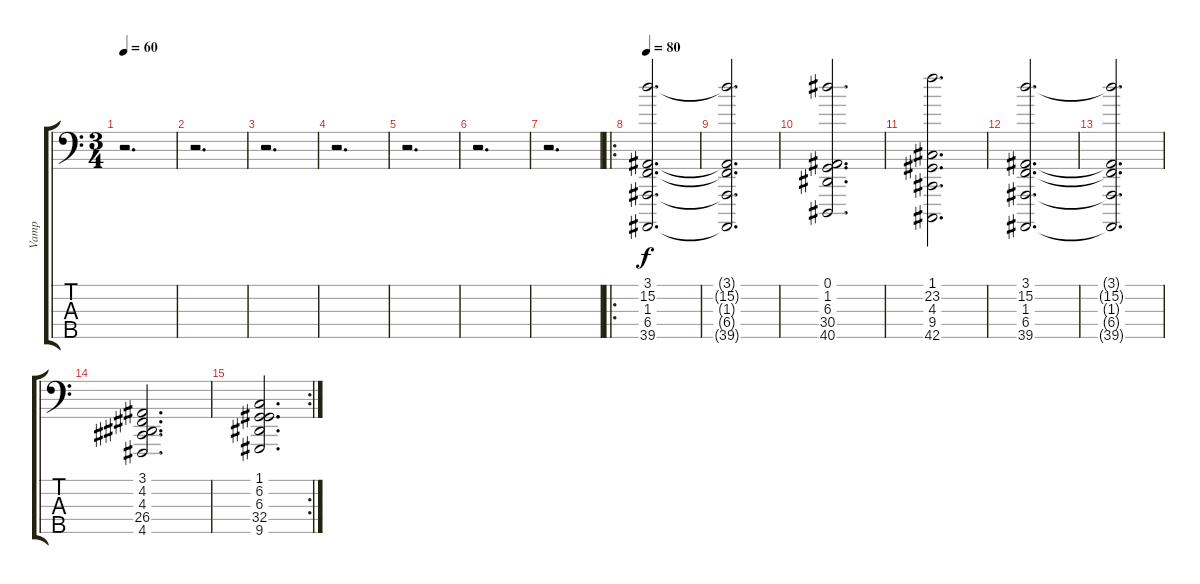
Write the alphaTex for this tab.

\track ("Vamp" "Vamp") {instrument churchorgan}
\staff {score tabs}
\tuning (G2 D1 A1 E0 B-1) {hide}
\ts (3 4)
\tempo 60
\clef f4
\ks c
r.2{d dy f} |
r.2{d} |
r.2{d} |
r.2{d} |
r.2{d} |
r.2{d} |
r.2{d} |
\ro
\tempo 80
(3.1 15.2 1.3 6.4 39.5).2{d} |
(3.1{t} 15.2{t} 1.3{t} 6.4{t} 39.5{t}).2{d} |
(0.1 1.2 6.3 30.4 40.5).2{d} |
(1.1 23.2 4.3 9.4 42.5).2{d} |
(3.1 15.2 1.3 6.4 39.5).2{d} |
(3.1{t} 15.2{t} 1.3{t} 6.4{t} 39.5{t}).2{d} |
(3.1 4.2 4.3 26.4 4.5).2{d} |
\rc 2
(1.1 6.2 6.3 32.4 9.5).2{d}
